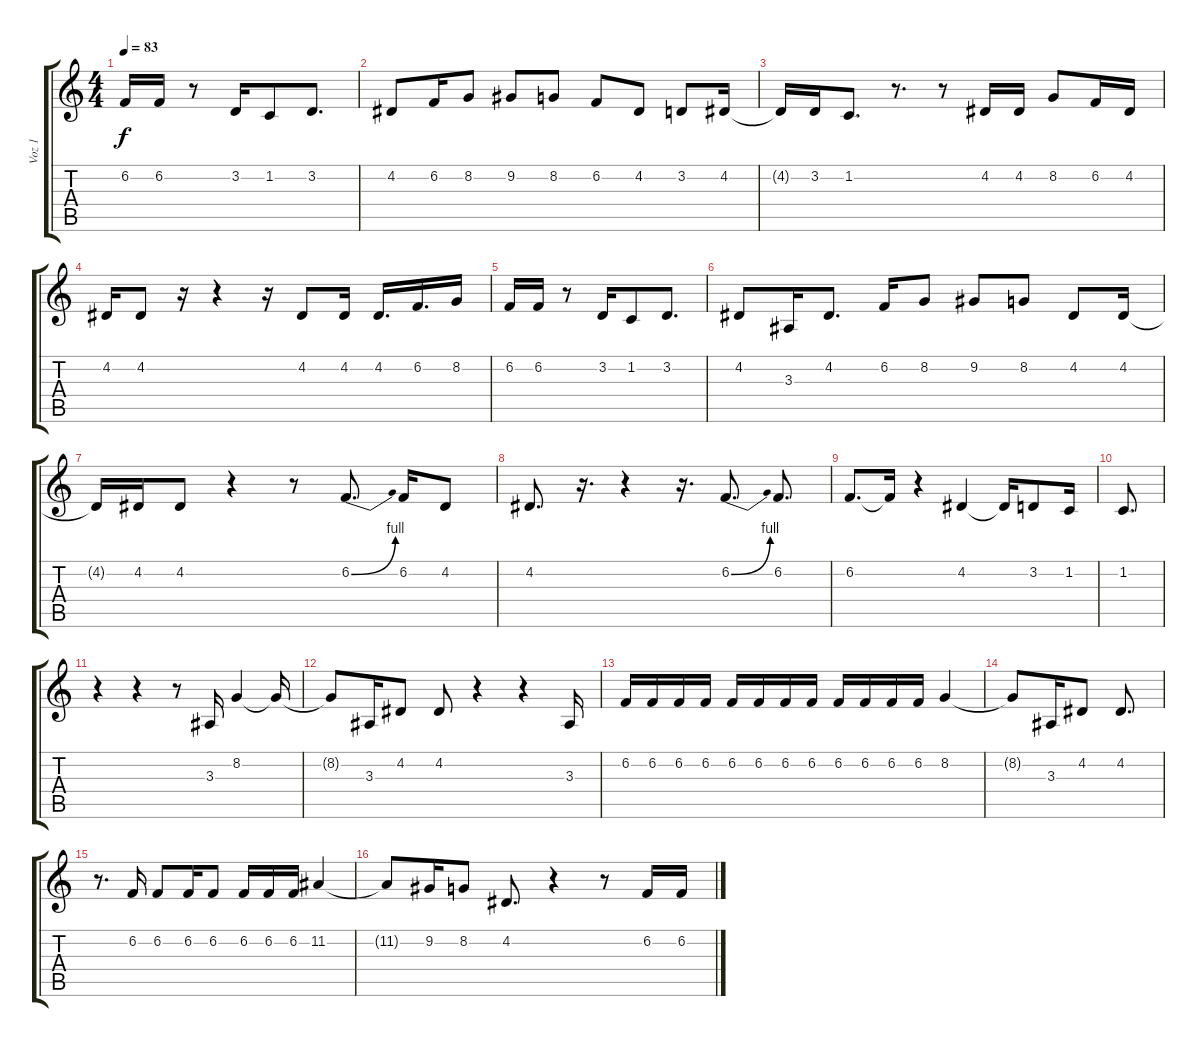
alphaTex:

\track ("Voz 1" "Voz 1") {instrument tangoaccordion}
\staff {score tabs}
\tuning (E4 B3 G3 D3 A2 E2) {hide}
\ts (4 4)
\tempo 83
\clef g2
\ks c
6.2.16{dy f} 6.2.16 r.8 3.2.16 1.2.8 3.2.8{d} |
4.2.8 6.2.16 8.2.8 9.2.8 8.2.8 6.2.8 4.2.8 3.2.8 4.2.16 |
4.2{t}.16 3.2.16 1.2.8{d} r.8{d} r.8 4.2.16 4.2.16 8.2.8 6.2.16 4.2.16 |
4.2.16 4.2.8 r.16 r.4 r.16 4.2.8 4.2.16 4.2.16{d} 6.2.16{d} 8.2.16 |
6.2.16 6.2.16 r.8 3.2.16 1.2.8 3.2.8{d} |
4.2.8 3.3.16 4.2.8{d} 6.2.16 8.2.8 9.2.8 8.2.8 4.2.8 4.2.16 |
4.2{t}.16 4.2.16 4.2.8 r.4 r.8 6.2{be (bend 0 0 60 4)}.8{d} 6.2.16 4.2.8 |
4.2.8{d} r.16{d} r.4 r.16{d} 6.2{be (bend 0 0 60 4)}.8{d} 6.2.8{d} |
6.2.8{d} 6.2{t}.16 r.4 4.2.4 4.2{t}.16 3.2.8 1.2.16 |
1.2.8{d} |
r.4 r.4 r.8 3.3.16 8.2.4 8.2{t}.16 |
8.2{t}.8 3.3.16 4.2.8 4.2.8 r.4 r.4 3.3.16 |
6.2.16 6.2.16 6.2.16 6.2.16 6.2.16 6.2.16 6.2.16 6.2.16 6.2.16 6.2.16 6.2.16 6.2.16 8.2.4 |
8.2{t}.8 3.3.16 4.2.8 4.2.8{d} |
r.8{d} 6.2.16 6.2.8 6.2.16 6.2.8 6.2.16 6.2.16 6.2.16 11.2.4 |
11.2{t}.8 9.2.16 8.2.8 4.2.8{d} r.4 r.8 6.2.16 6.2.16
